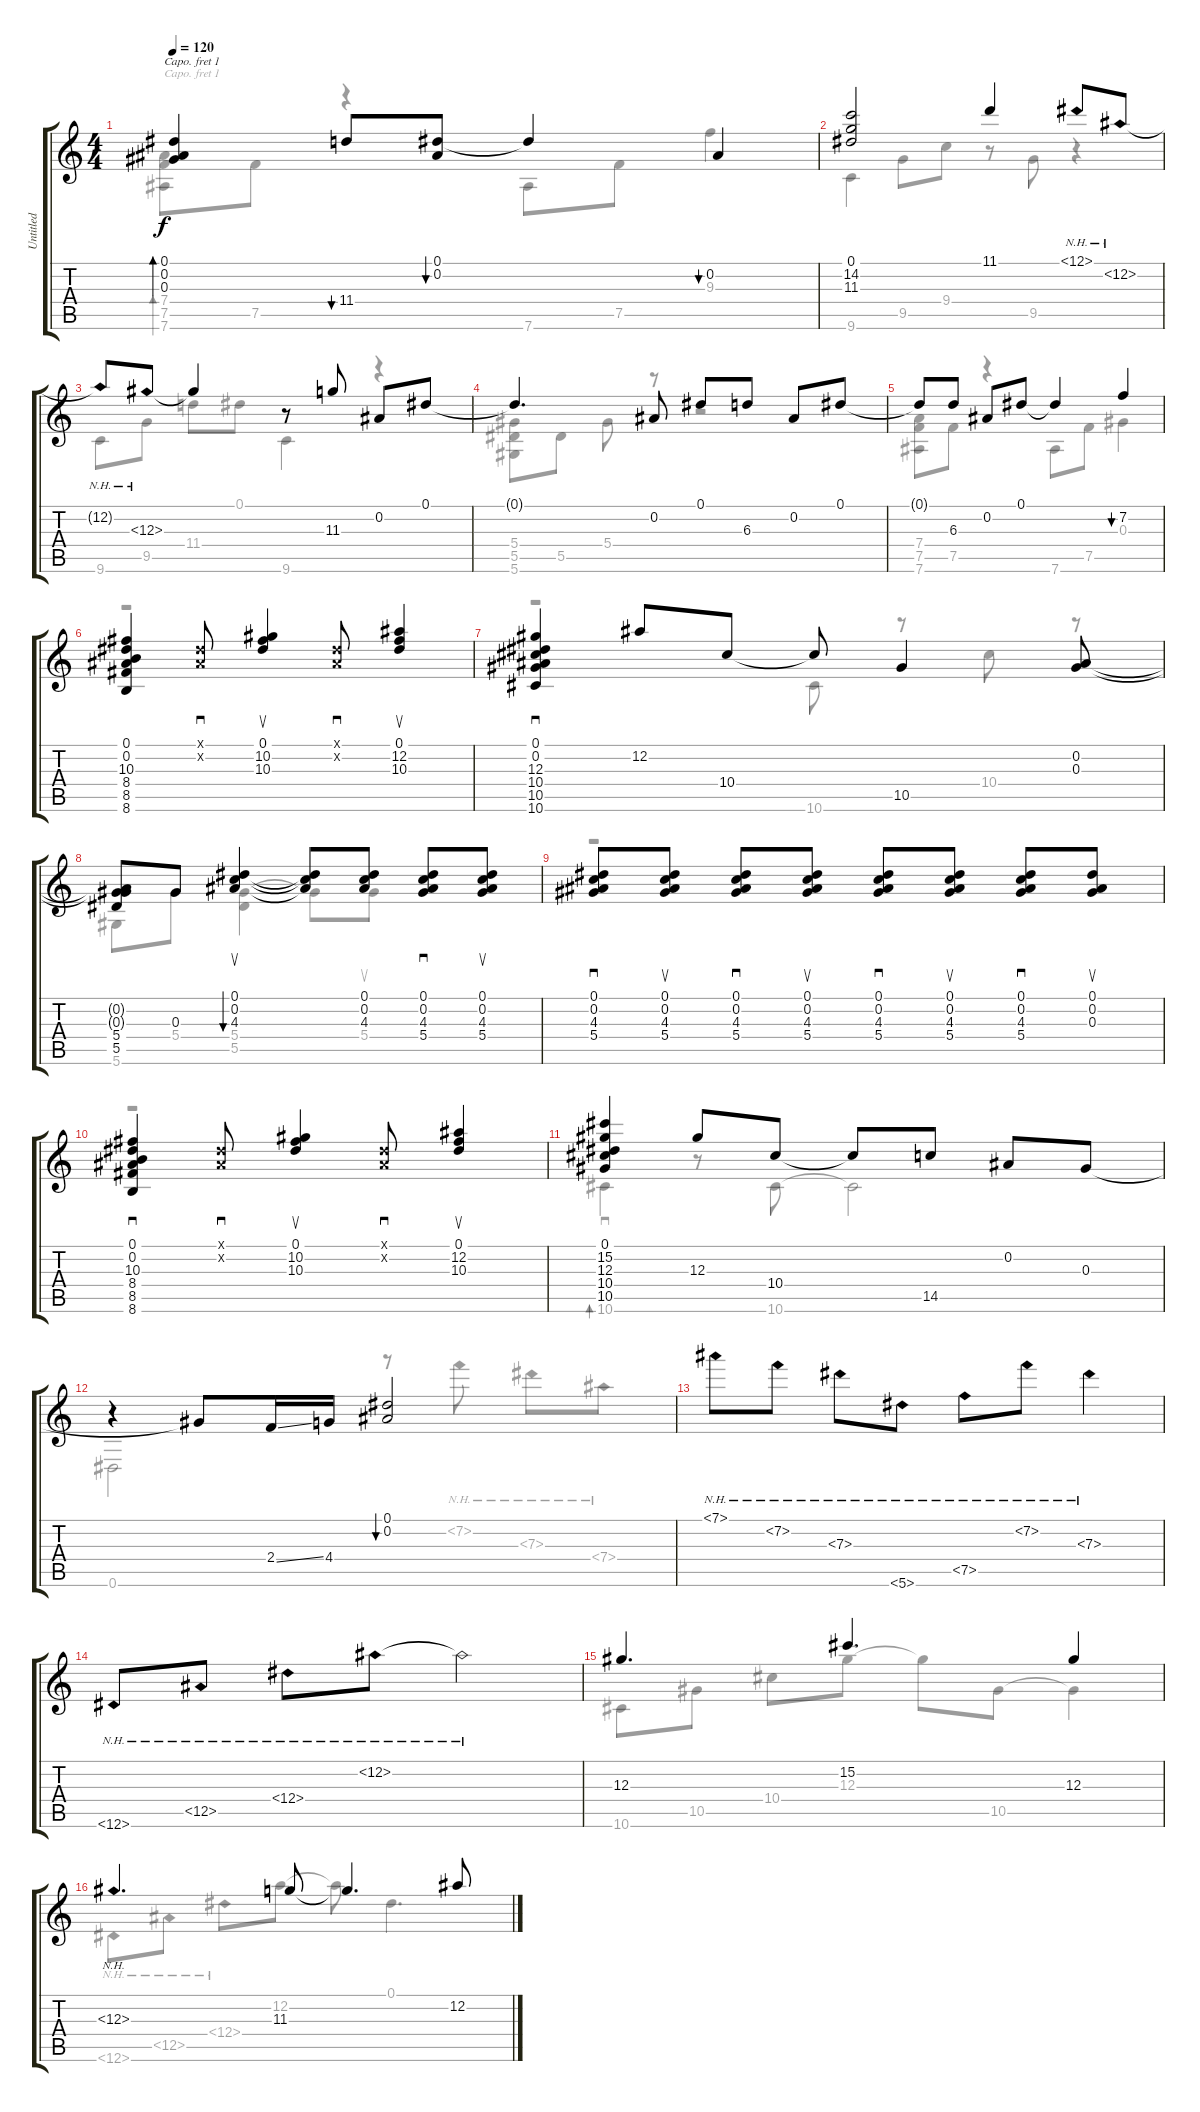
\track ("Untitled" "Untitled") {instrument acousticguitarsteel}
\staff {score tabs}
\capo 1
\tuning (D4 A3 G3 D3 A2 D2) {hide}
\voice
\ts (4 4)
\tempo 120
\clef g2
\ks c
(0.1 0.2 0.3).4{bd 30 dy f} 11.4.8{bu 30} (0.1 0.2).8{bu 30} 0.1{t}.4 0.2.4{bu 30} |
(0.1 14.2 11.3).2 11.1.4 12.1{nh}.8 12.2{nh}.8 |
12.2{nh t}.8 12.3{nh}.8 12.3{t}.4 r.8 11.3.8 0.2.8 0.1.8 |
0.1{t}.4{d} 0.2.8 0.1.8 6.3.8 0.2.8 0.1.8 |
0.1{t}.8 6.3.8 0.2.8 0.1.8 0.1{t}.4 7.2.4{bu 30} |
(0.1 0.2 10.3 8.4 8.5 8.6).4 (0.1{x} 0.2{x}).8{sd} (0.1 10.2 10.3).4{su} (0.1{x} 0.2{x}).8{sd} (0.1 12.2 10.3).4{su} |
(0.1 0.2 12.3 10.4 10.5 10.6).4{sd} 12.2.8 10.4.8 10.4{t}.8 10.5.4 (0.2 0.3).8 |
(0.2{t} 0.3{t} 5.4 5.5).8 0.3.8 (0.1 0.2 4.3).4{su bu 30} (0.1{t} 0.2{t} 4.3{t}).8 (0.1 0.2 4.3).8 (0.1 0.2 4.3 5.4).8{sd} (0.1 0.2 4.3 5.4).8{su} |
(0.1 0.2 4.3 5.4).8{sd} (0.1 0.2 4.3 5.4).8{su} (0.1 0.2 4.3 5.4).8{sd} (0.1 0.2 4.3 5.4).8{su} (0.1 0.2 4.3 5.4).8{sd} (0.1 0.2 4.3 5.4).8{su} (0.1 0.2 4.3 5.4).8{sd} (0.1 0.2 0.3).8{su} |
(0.1 0.2 10.3 8.4 8.5 8.6).4{sd} (0.1{x} 0.2{x}).8{sd} (0.1 10.2 10.3).4{su} (0.1{x} 0.2{x}).8{sd} (0.1 12.2 10.3).4{su} |
(0.1 15.2 12.3 10.4 10.5).4 12.3.8 10.4.8 10.4{t}.8 14.5.8 0.2.8 0.3.8 |
r.4 0.3{t}.8 2.4{ss}.16 4.4.16 (0.1 0.2).2{bu 30} |
7.1{nh}.8 7.2{nh}.8 7.3{nh}.8 5.6{nh}.8 7.5{nh}.8 7.2{nh}.8 7.3{nh}.4 |
12.6{nh}.8 12.5{nh}.8 12.4{nh}.8 12.2{nh}.8 12.2{nh t}.2 |
12.3.4{d} 15.2.4{d} 12.3.4 |
12.3{nh}.4{d} 11.3.8 11.3{t}.4{d} 12.2.8
\voice
\clef g2
\ottava regular
\simile none
\ks c
(7.4 7.5 7.6).8{bd 30 dy f} 7.5.8 r.4 7.6.8 7.5.8 9.3.4 |
9.6.4 9.5.8 9.4.8 r.8 9.5.8 r.4 |
9.6.8 9.5.8 11.4.8 0.1.8 9.6.4 r.4 |
(5.4 5.5 5.6).8 5.5.8 5.4.8 r.8 r.2 |
(7.4 7.5 7.6).8 7.5.8 r.4 7.6.8 7.5.8 0.3.4 |
r.1 |
r.2 10.6.8 r.8 10.4.8 r.8 |
5.6.8 5.4.8 (5.4 5.5).4 5.4{t}.8 5.4.8{su} |
r.1 |
r.1 |
10.6.4{sd bd 30} r.8 10.6.8 10.6{t}.2 |
0.6.2 r.8 7.2{nh}.8 7.3{nh}.8 7.4{nh}.8 |
|
|
10.6.8 10.5.8 10.4.8 12.3.8 12.3{t}.8 10.5.8 10.5{t}.4 |
12.6{nh}.8 12.5{nh}.8 12.4{nh}.8 12.2.8 12.2{t}.8 0.1.4{d}
